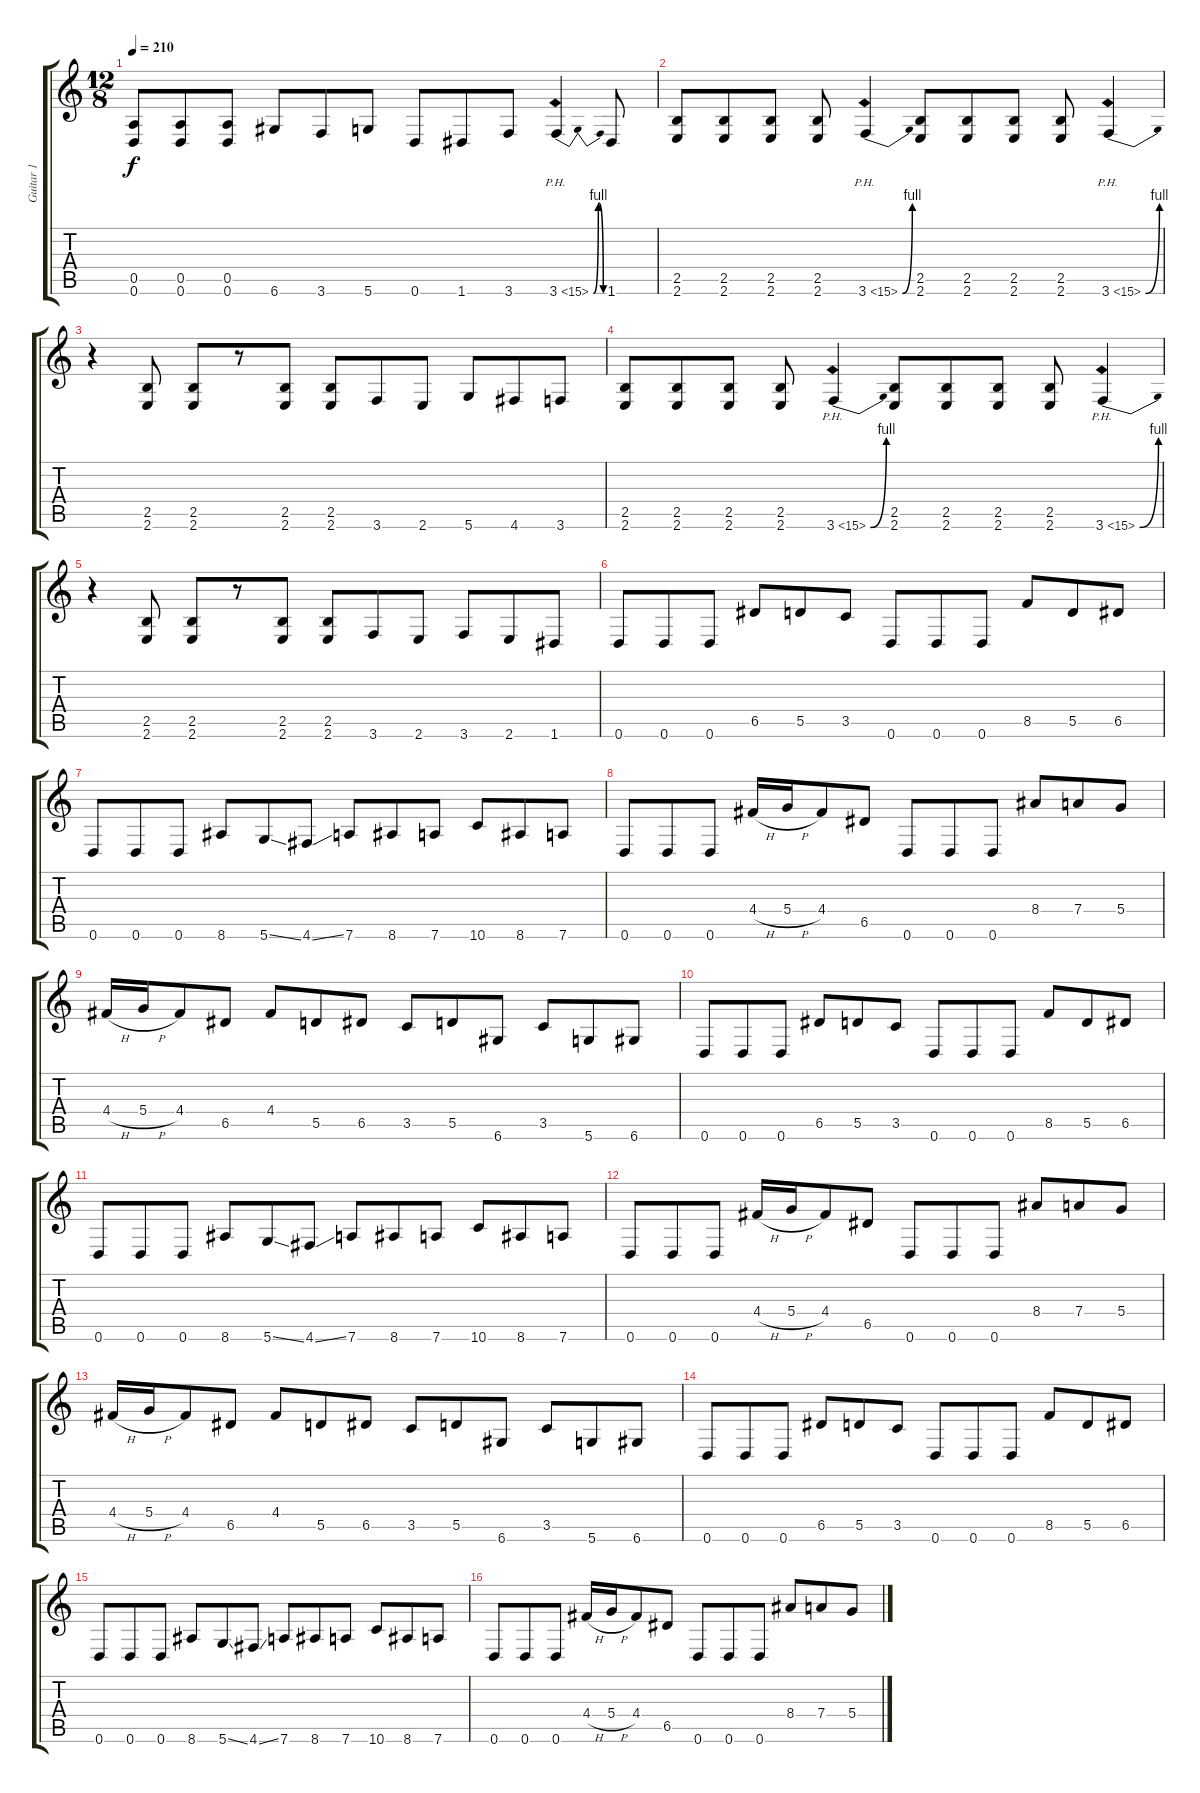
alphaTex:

\track ("Guitar 1" "Guitar 1") {instrument distortionguitar}
\staff {score tabs}
\tuning (E4 B3 G3 D3 A2 D2) {hide}
\ts (12 8)
\tempo 210
\clef g2
\ks c
(0.5 0.6).8{dy f} (0.5 0.6).8 (0.5 0.6).8 6.6.8 3.6.8 5.6.8 0.6.8 1.6.8 3.6.8 3.6{be (bendrelease 0 0 30 4 30 4 60 0) ph 12}.4 1.6.8 |
(2.5 2.6).8 (2.5 2.6).8 (2.5 2.6).8 (2.5 2.6).8 3.6{be (bend 0 0 60 4) ph 12}.4 (2.5 2.6).8 (2.5 2.6).8 (2.5 2.6).8 (2.5 2.6).8 3.6{be (bend 0 0 60 4) ph 12}.4 |
r.4 (2.5 2.6).8 (2.5 2.6).8 r.8 (2.5 2.6).8 (2.5 2.6).8 3.6.8 2.6.8 5.6.8 4.6.8 3.6.8 |
(2.5 2.6).8 (2.5 2.6).8 (2.5 2.6).8 (2.5 2.6).8 3.6{be (bend 0 0 60 4) ph 12}.4 (2.5 2.6).8 (2.5 2.6).8 (2.5 2.6).8 (2.5 2.6).8 3.6{be (bend 0 0 60 4) ph 12}.4 |
r.4 (2.5 2.6).8 (2.5 2.6).8 r.8 (2.5 2.6).8 (2.5 2.6).8 3.6.8 2.6.8 3.6.8 2.6.8 1.6.8 |
0.6.8 0.6.8 0.6.8 6.5.8 5.5.8 3.5.8 0.6.8 0.6.8 0.6.8 8.5.8 5.5.8 6.5.8 |
0.6.8 0.6.8 0.6.8 8.6.8 5.6{ss}.8 4.6{ss}.8 7.6.8 8.6.8 7.6.8 10.6.8 8.6.8 7.6.8 |
0.6.8 0.6.8 0.6.8 4.4{h}.16 5.4{h}.16 4.4.8 6.5.8 0.6.8 0.6.8 0.6.8 8.4.8 7.4.8 5.4.8 |
4.4{h}.16 5.4{h}.16 4.4.8 6.5.8 4.4.8 5.5.8 6.5.8 3.5.8 5.5.8 6.6.8 3.5.8 5.6.8 6.6.8 |
0.6.8 0.6.8 0.6.8 6.5.8 5.5.8 3.5.8 0.6.8 0.6.8 0.6.8 8.5.8 5.5.8 6.5.8 |
0.6.8 0.6.8 0.6.8 8.6.8 5.6{ss}.8 4.6{ss}.8 7.6.8 8.6.8 7.6.8 10.6.8 8.6.8 7.6.8 |
0.6.8 0.6.8 0.6.8 4.4{h}.16 5.4{h}.16 4.4.8 6.5.8 0.6.8 0.6.8 0.6.8 8.4.8 7.4.8 5.4.8 |
4.4{h}.16 5.4{h}.16 4.4.8 6.5.8 4.4.8 5.5.8 6.5.8 3.5.8 5.5.8 6.6.8 3.5.8 5.6.8 6.6.8 |
0.6.8 0.6.8 0.6.8 6.5.8 5.5.8 3.5.8 0.6.8 0.6.8 0.6.8 8.5.8 5.5.8 6.5.8 |
0.6.8 0.6.8 0.6.8 8.6.8 5.6{ss}.8 4.6{ss}.8 7.6.8 8.6.8 7.6.8 10.6.8 8.6.8 7.6.8 |
0.6.8 0.6.8 0.6.8 4.4{h}.16 5.4{h}.16 4.4.8 6.5.8 0.6.8 0.6.8 0.6.8 8.4.8 7.4.8 5.4.8
